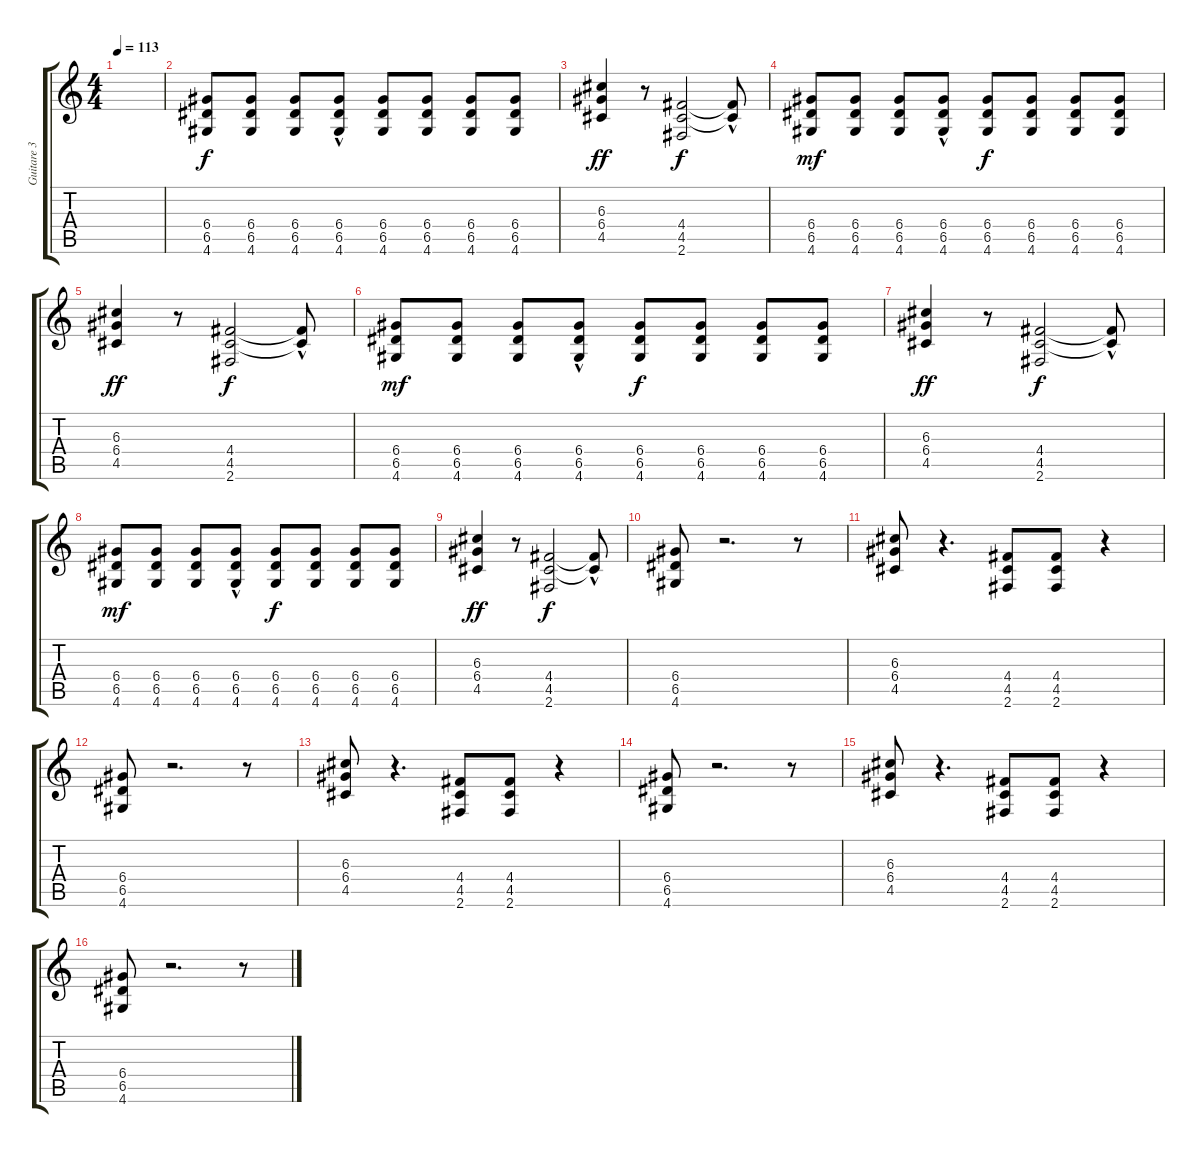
\track ("Guitare 3 " "Guitare 3 ") {instrument distortionguitar}
\staff {score tabs}
\tuning (E4 B3 G3 D3 A2 E2) {hide}
\ts (4 4)
\tempo 113
\clef g2
\ks c
|
(6.4 6.5 4.6).8 (6.4 6.5 4.6).8 (6.4 6.5 4.6).8 (6.4 6.5{hac} 4.6).8 (6.4 6.5 4.6).8{dy f} (6.4 6.5 4.6).8 (6.4 6.5 4.6).8 (6.4 6.5 4.6).8 |
(6.3 6.4 4.5).4{dy ff} r.8 (4.4 4.5 2.6).2{dy f} (4.4{hac t} 4.5{t}).8 |
(6.4 6.5 4.6).8{dy mf} (6.4 6.5 4.6).8 (6.4 6.5 4.6).8 (6.4 6.5{hac} 4.6).8 (6.4 6.5 4.6).8{dy f} (6.4 6.5 4.6).8 (6.4 6.5 4.6).8 (6.4 6.5 4.6).8 |
(6.3 6.4 4.5).4{dy ff} r.8 (4.4 4.5 2.6).2{dy f} (4.4{hac t} 4.5{t}).8 |
(6.4 6.5 4.6).8{dy mf} (6.4 6.5 4.6).8 (6.4 6.5 4.6).8 (6.4 6.5{hac} 4.6).8 (6.4 6.5 4.6).8{dy f} (6.4 6.5 4.6).8 (6.4 6.5 4.6).8 (6.4 6.5 4.6).8 |
(6.3 6.4 4.5).4{dy ff} r.8 (4.4 4.5 2.6).2{dy f} (4.4{hac t} 4.5{t}).8 |
(6.4 6.5 4.6).8{dy mf} (6.4 6.5 4.6).8 (6.4 6.5 4.6).8 (6.4 6.5{hac} 4.6).8 (6.4 6.5 4.6).8{dy f} (6.4 6.5 4.6).8 (6.4 6.5 4.6).8 (6.4 6.5 4.6).8 |
(6.3 6.4 4.5).4{dy ff} r.8 (4.4 4.5 2.6).2{dy f} (4.4{hac t} 4.5{t}).8 |
(6.4 6.5 4.6).8 r.2{d} r.8 |
(6.3 6.4 4.5).8 r.4{d} (4.4 4.5 2.6).8 (4.4 4.5 2.6).8 r.4 |
(6.4 6.5 4.6).8 r.2{d} r.8 |
(6.3 6.4 4.5).8 r.4{d} (4.4 4.5 2.6).8 (4.4 4.5 2.6).8 r.4 |
(6.4 6.5 4.6).8 r.2{d} r.8 |
(6.3 6.4 4.5).8 r.4{d} (4.4 4.5 2.6).8 (4.4 4.5 2.6).8 r.4 |
(6.4 6.5 4.6).8 r.2{d} r.8
